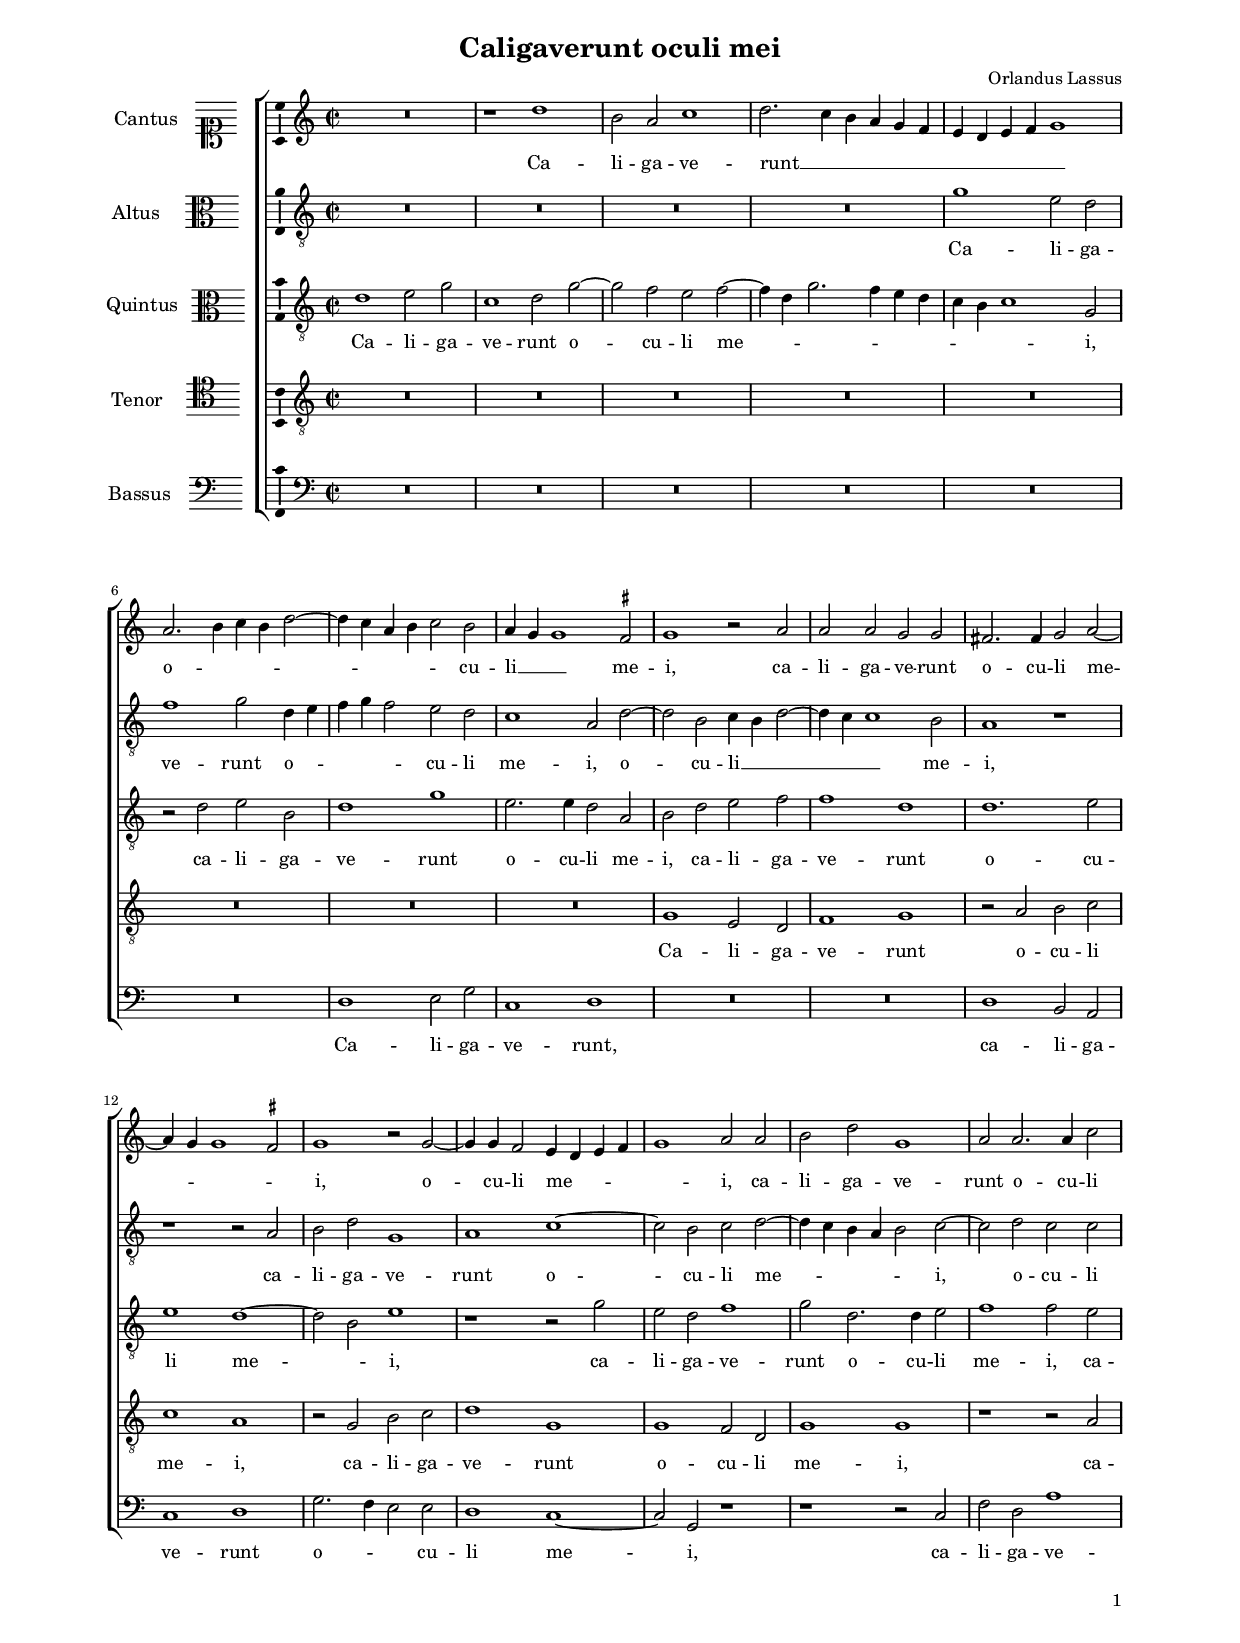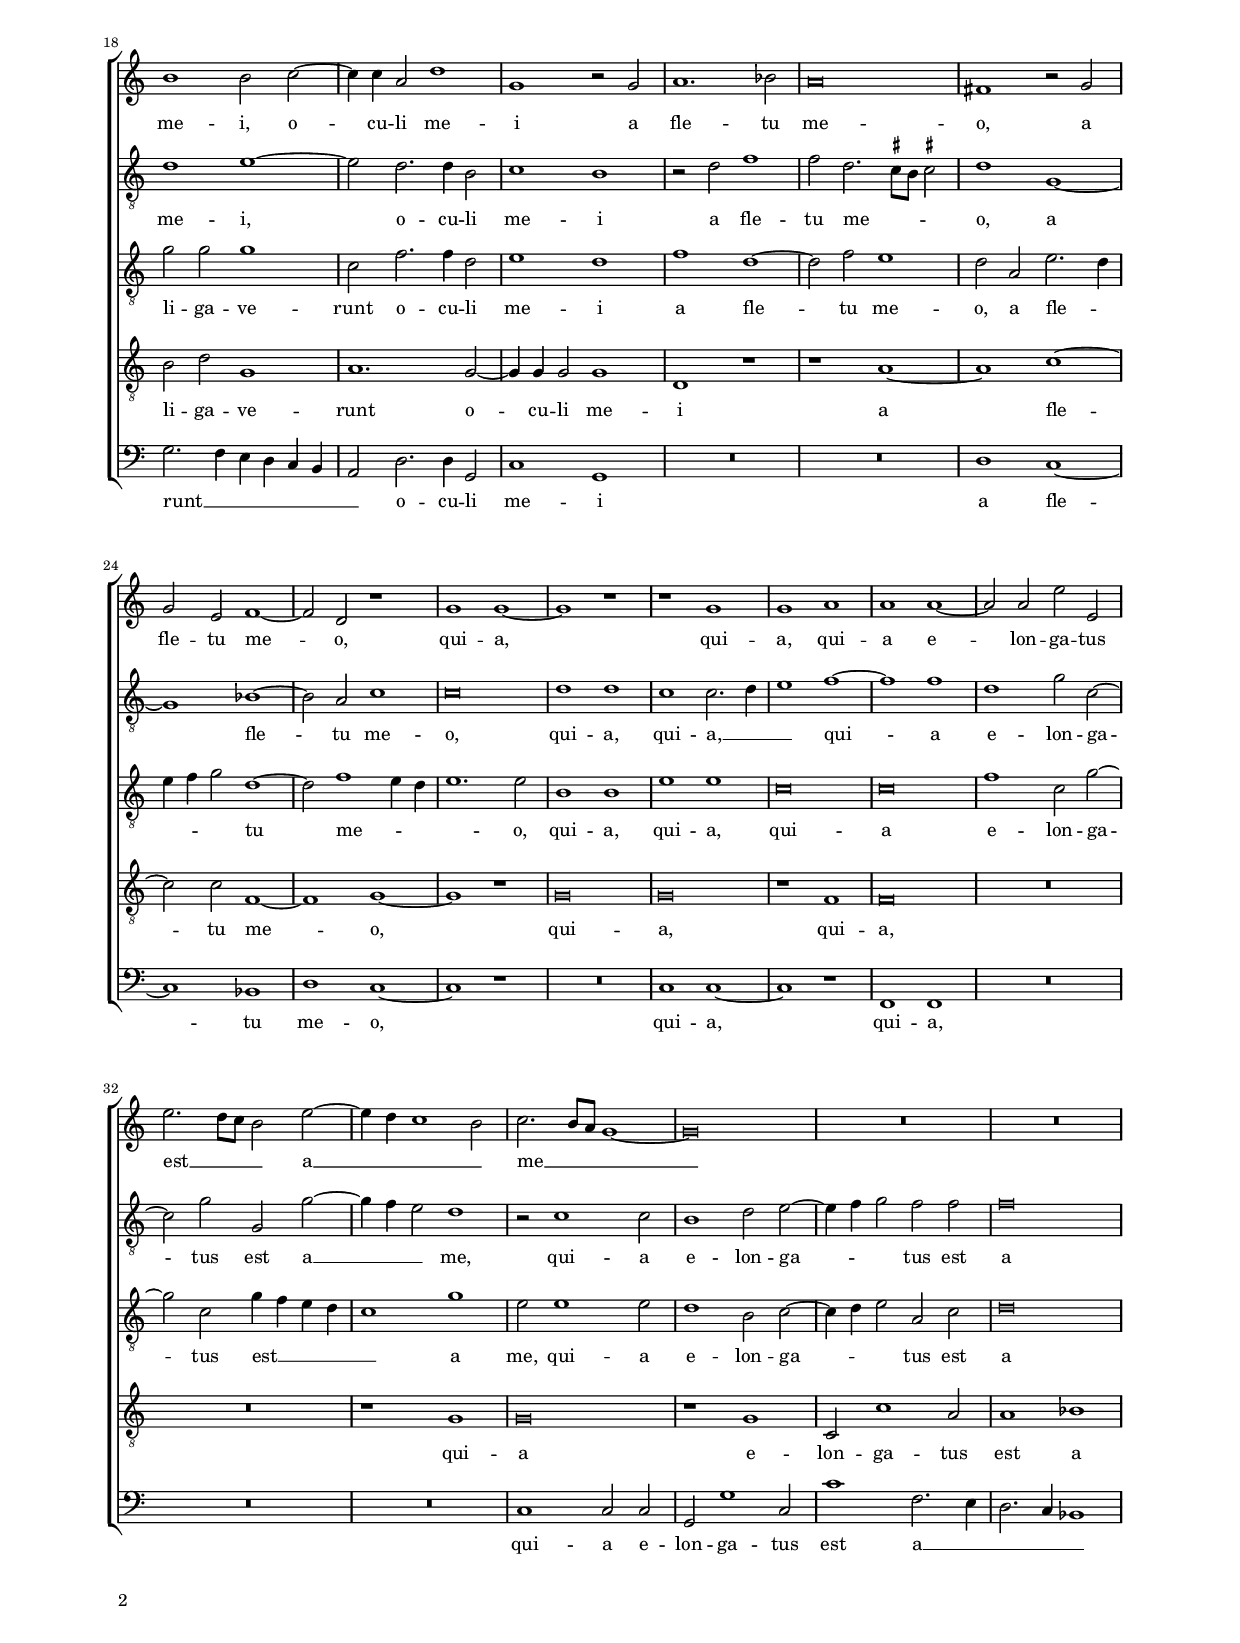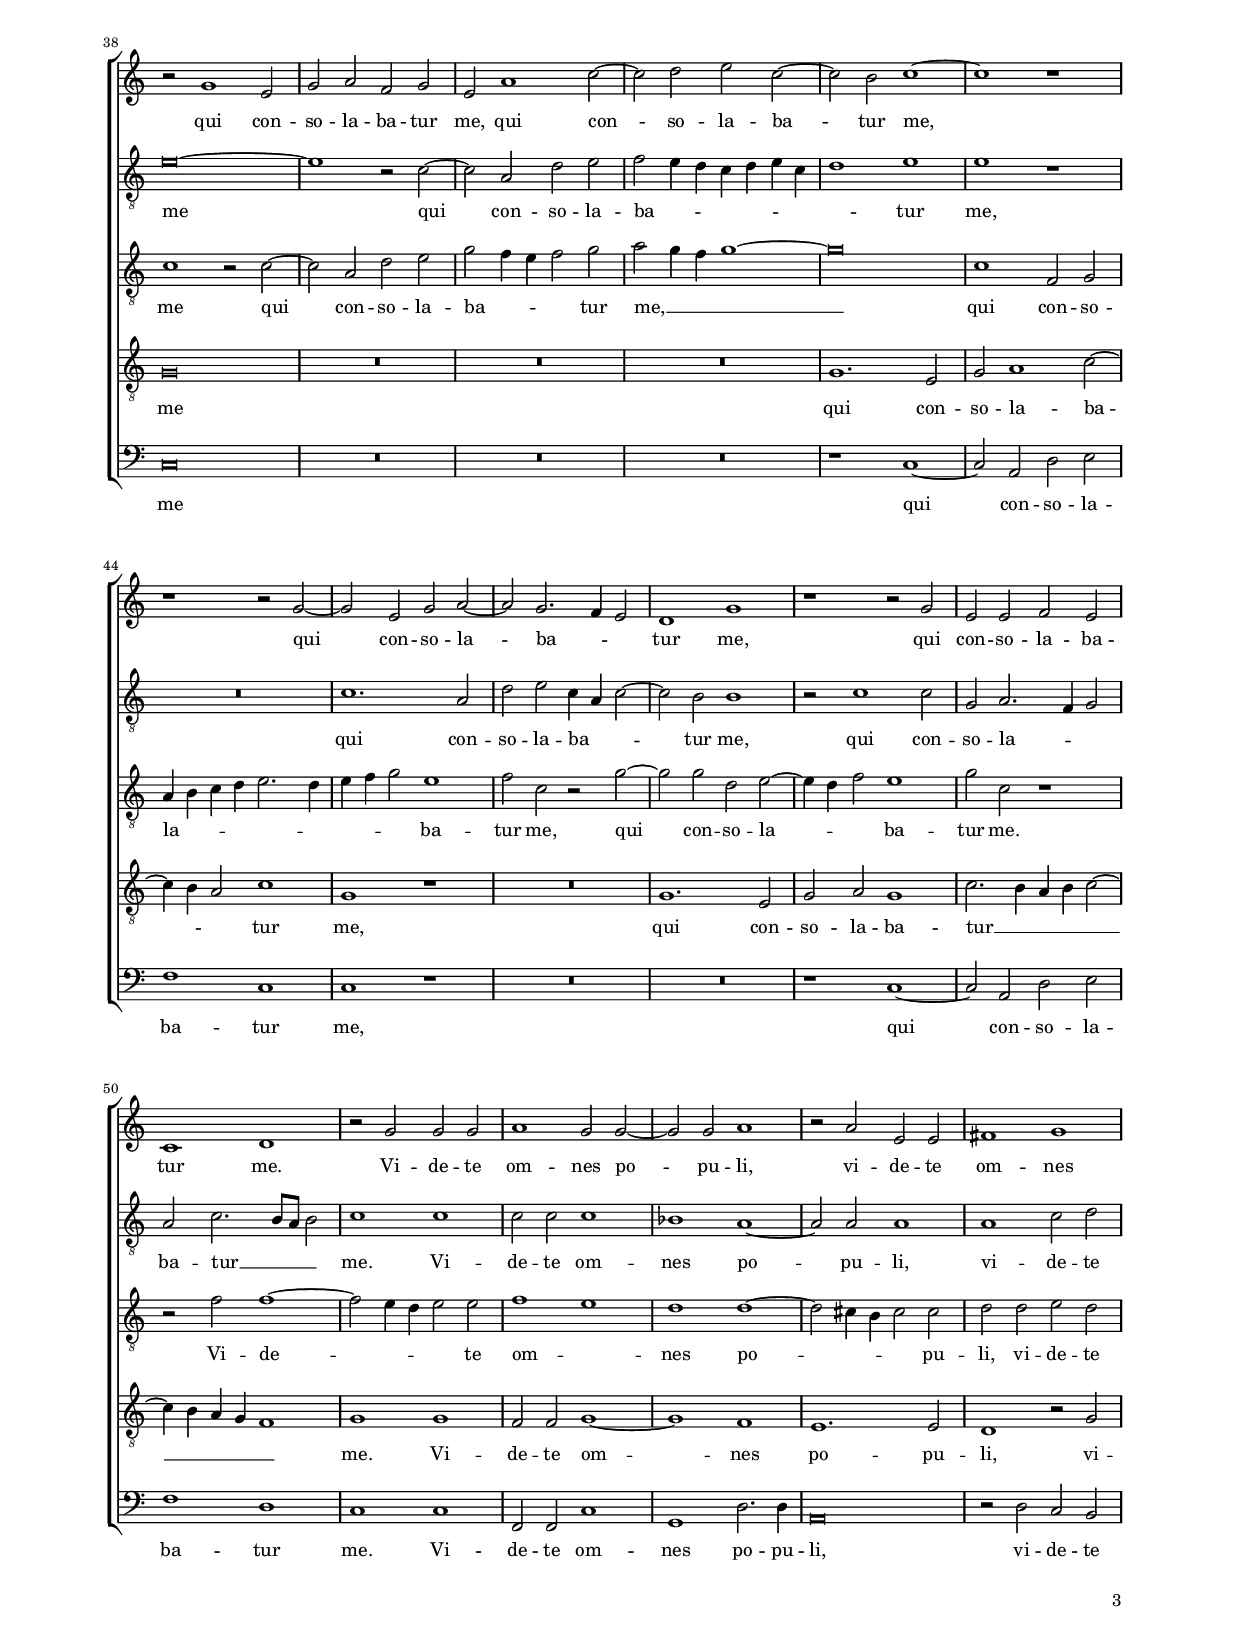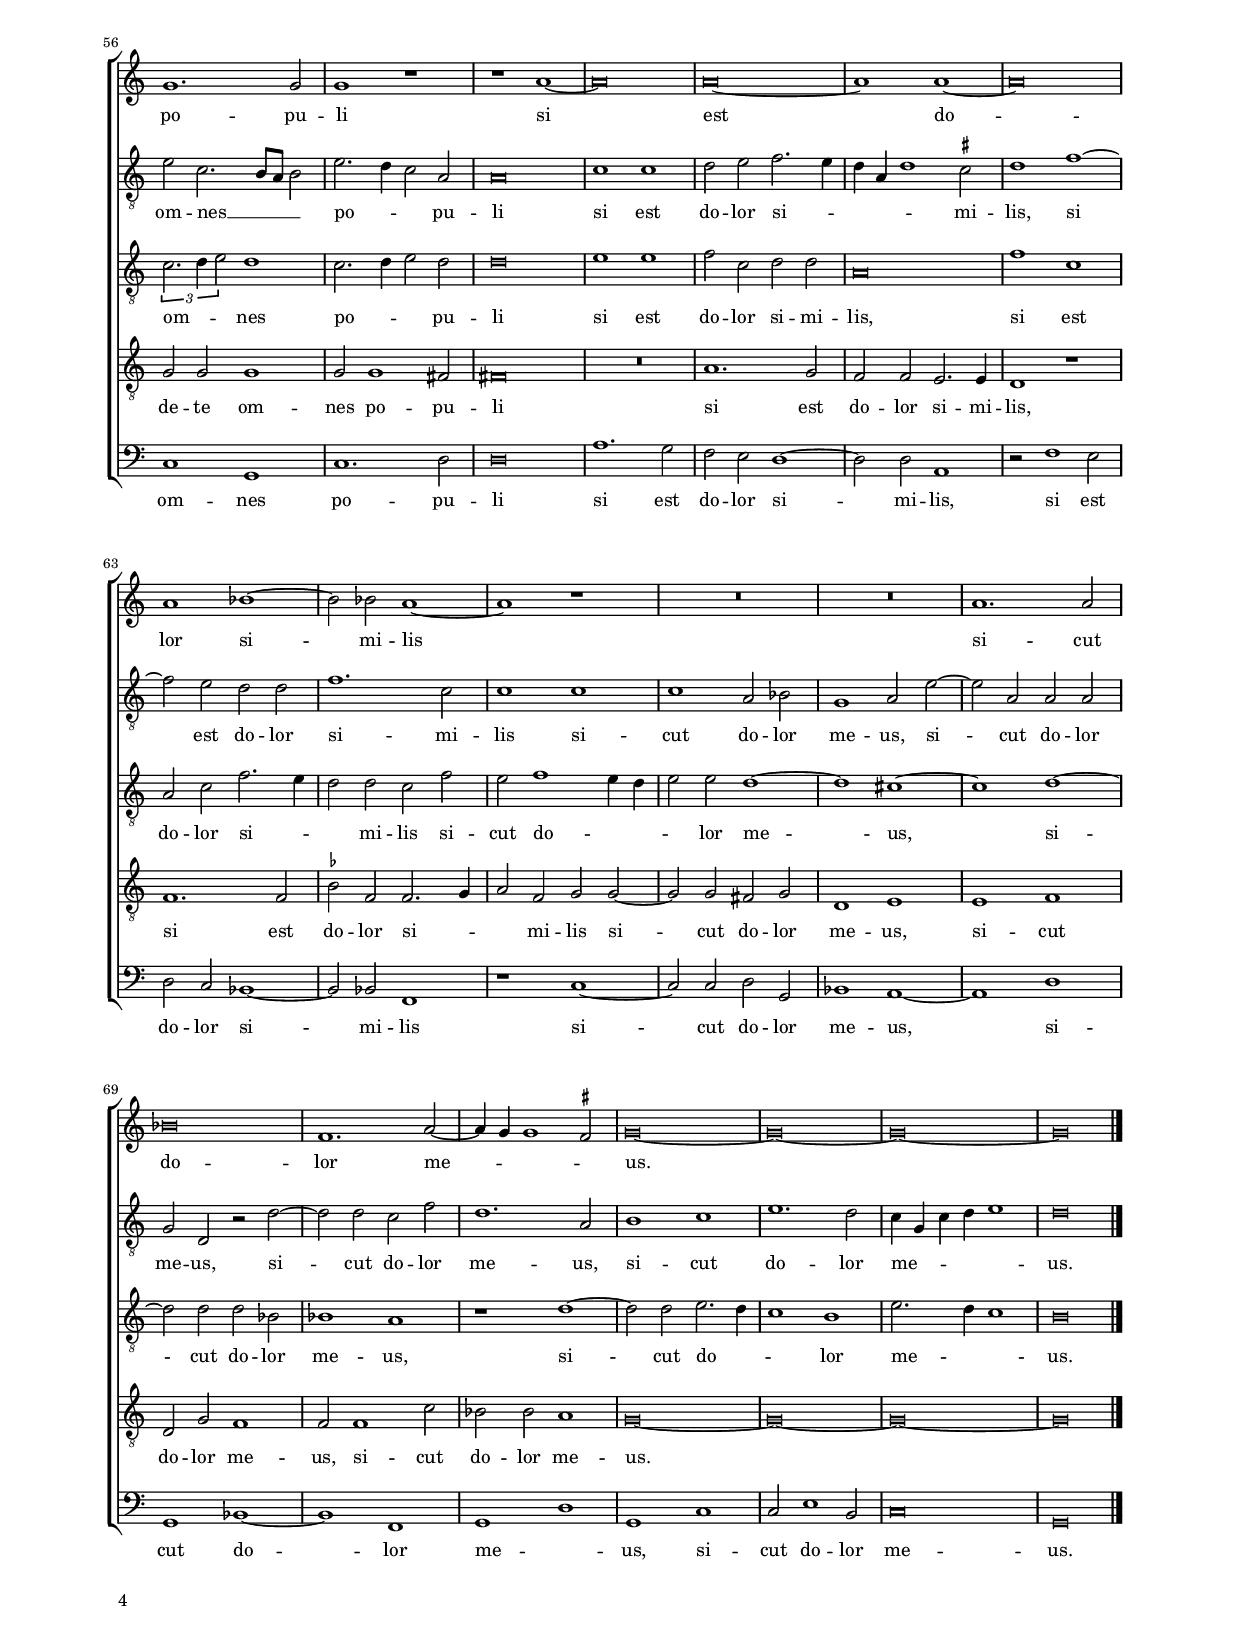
\header
{
  title="Caligaverunt oculi mei"
  composer="Orlandus Lassus"
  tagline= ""
}

\version "2.22.0"
\include "deutsch.ly"
#(set-global-staff-size 15)
#(ly:set-option 'point-and-click #f)



\paper
	{
	top-margin = 1.8 \cm
	bottom-margin = 1.2 \cm
	left-margin = 2 \cm
	right-margin = 2 \cm
	ragged-bottom = ##f
	ragged-last-bottom = ##t
	print-page-number = ##f
	system-system-spacing = #'((basic-distance . 17) (minimum-distance . 14) (padding . 7) (strechability . 150))
    oddFooterMarkup=\markup   \fill-line { "" \fromproperty #'page:page-number-string }
    evenFooterMarkup=\markup  \fill-line { \fromproperty #'page:page-number-string "" }
    last-bottom-spacing = #'((basic-distance . 12) (minimum-distance . 7) (padding . 4))
%	systems-per-page = 3
%	min-systems-per-page = 3
	}

	
global = {
	\key c \major
	\time 2/2 \set Score.measureLength = #(ly:make-moment 2/1)
    \set Score.tempoHideNote = ##t
    \tempo 2 = 90
	\skip 1*2*75 \bar "|."
	}

	ficta = { \once \set suggestAccidentals = ##t }
	
	forget = #(define-music-function (music) (ly:music?) #{
		\accidentalStyle forget
		$music
		\accidentalStyle default
		#})
    
    m = \melisma
    me = \melismaEnd
	

incipitcantus = \markup { \score {
	{
	\set Staff.instrumentName = \markup { \fontsize #1 "Cantus" }
	\key c \major
	\clef soprano
	s4 \bar ""
	}
	\layout  {
	raggedright = ##t
	indent = 1.6 \cm
	line-width = 2.5\cm
	\context { \Staff \remove Time_signature_engraver }
	\override Staff.Clef.Y-extent = #'(0 . 0)
	}} \hspace #1 }
      
      
incipitaltus = \markup { \score {
	{
	\set Staff.instrumentName = \markup { \fontsize #1 "Altus" }
	\key c \major
	\clef alto
	s4 \bar ""
	}
	\layout  {
	raggedright = ##t
	indent = 1.6 \cm
	line-width = 2.5\cm
	\context { \Staff \remove Time_signature_engraver }
	\override Staff.Clef.Y-extent = #'(0 . 0)
	}} \hspace #1 }
      
      
incipitquintus = \markup { \score {
	{
	\set Staff.instrumentName = \markup { \fontsize #1 "Quintus" }
	\key c \major
	\clef alto
	s4 \bar ""
	}
	\layout  {
	raggedright = ##t
	indent = 1.6 \cm
	line-width = 2.5\cm
	\context { \Staff \remove Time_signature_engraver }
	\override Staff.Clef.Y-extent = #'(0 . 0)
	}} \hspace #1 }
      

incipittenor = \markup { \score {
	{
	\set Staff.instrumentName = \markup { \fontsize #1 "Tenor" }
	\key c \major
	\clef tenor
	s4 \bar ""
	}
	\layout  {
	raggedright = ##t
	indent = 1.6 \cm
	line-width = 2.5\cm
	\context { \Staff \remove Time_signature_engraver }
	\override Staff.Clef.Y-extent = #'(0 . 0)
	}} \hspace #1 }
      
      
incipitbassus = \markup { \score {
	{
	\set Staff.instrumentName = \markup { \fontsize #1 "Bassus" }
	\key c \major
	\clef bass
	s4 \bar ""
	}
	\layout  {
	raggedright = ##t
	indent = 1.6 \cm
	line-width = 2.5\cm
	\context { \Staff \remove Time_signature_engraver }
	\override Staff.Clef.Y-extent = #'(0 . 0)
	}} \hspace #1 }


cantus = \relative c''
	{
	R\breve
	r1 d
	h2 a c1
	d2. \m c4 h a g f
%5
	e4 d e f g1 \me |
	a2. \m h4 c h d2~
	d4 c a h c2 \me h
	a4 \m g g1 \me \ficta fis2
	g1 r2 a
%10
	a2 a g g |
	fis2. fis4 g2 a~
	a4 \m g g1 \ficta fis2 \me
	g1 r2 g~
	g4 g f2 e4 \m d e f
%15
	g1 \me a2 a |
	h2 d g,1
	a2 a2. a4 c2
	h1 h2 c~
	c4 c a2 d1
%20
	g,1 r2 g |
	a1. b2
	a\breve
	fis1 r2 g
	g2 e f1~
%25
	f2 d r1 |
	g1 g~ |
	g1 r
	r1 g
	g1 a
%30
	a1 a~ |
	a2 a e' e,
	e'2. \m d8 c h2 \me e~
	e4 \m d c1 h2 \me
	c2. \m h8 a g1~
%35
	g\breve \me |
	R\breve
	R\breve
	r2 g1 e2
	g2 a f g
%40
	e2 a1 c2~ |
	c2 d e c~
	c2 h c1~
	c1 r
	r1 r2 g~
%45
	g2 e g a~ |
	a2 g2. \m f4 e2 \me
	d1 g
	r1 r2 g
	e2 e f e
%50
	c1 d |
	r2 g g g
	a1 g2 g~
	g2 g a1
	r2 a e e
%55
	fis1 g |
	g1. g2
	g1 r
	r1 a~
	a\breve
%60
	a\breve~ |
	a1 a~
	a\breve
	a1 b~
	b2 b a1~
%65
	a1 r |
	R\breve
	R\breve
	a1. a2
	b\breve
%70
	f1. a2~ |
	a4 \m g g1 \ficta fis2 \me
	g\breve~
	g\breve~
	g\breve~
%75
	g\breve
	}
	


altus = \relative c'
    {
	R\breve
	R\breve
	R\breve
	R\breve
%5
	g'1 e2 d |
	f1 g2 d4 \m e
	f4 g f2 \me e d
	c1 a2 d~
	d2 h c4 \m h d2~
%10
	d4 c c1 \me h2 |
	a1 r
	r1 r2 a
	h2 d g,1
	a1 c~
%15
	c2 h c d~ |
	d4 \m c h a h2 \me c~
	c2 d c c
	d1 e~
	e2 d2. d4 h2
%20
	c1 h |
	r2 d f1
	f2 d2. \m \ficta cis8 h \ficta cis!2 \me
	d1 g,~
	g1 b~
%25
	b2 a c1 |
	c\breve
	d1 d
	c1 c2. \m d4
	e1 \me f~
%30
	f1 f |
	d1 g2 c,~
	c2 g' g, g'~
	g4 \m f e2 \me d1
	r2 c1 c2
%35
	h1 d2 e~ |
	e4 \m f g2 \me f f
	f\breve
	e\breve~
	e1 r2 c~
%40
	c2 a d e |
	f2 \m e4 d c d e c
	d1 \me e
	e1 r
	R\breve
%45
	c1. a2 |
	d2 e c4 \m a c2~
	c2 \me h h1
	r2 c1 c2
	g2 a2. \m f4 g2 \me
%50
	a2 c2. \m h8 a h2 \me |
	c1 c
	c2 c c1
	b1 a~
	a2 a a1
%55
	a1 c2 d |
	e2 c2. \m h8 a h2 \me
	e2. \m d4 c2 \me a
	a\breve
	c1 c
%60
	d2 e f2. \m e4 |
	d4 a d1 \me \ficta cis2
	d1 f~
	f2 e d d
	f1. c2
%65
	c1 c |
	c1 a2 b
	g1 a2 e'~
	e2 a, a a
	g2 d r d'~
%70
	d2 d c f |
	d1. a2
	h1 c
	e1. d2
	c4 \m g c d e1 \me
%75
	d\breve
	}
	
	
quintus = \relative c'
	{
	d1 e2 g
	c,1 d2 g~
	g2 f e f~
	f4 \m d g2. f4 e d
%5
	c4 h c1 \me g2 |
	r2 d' e h
	d1 g
	e2. e4 d2 a
	h2 d e f
%10
	f1 d |
	d1. e2
	e1 d~
	d2 \m h \me e1
	r1 r2 g
%15
	e2 d f1 |
	g2 d2. d4 e2
	f1 f2 e
	g2 g g1
	c,2 f2. f4 d2
%20
	e1 d |
	f1 d~
	d2 f e1
	d2 a e'2. \m d4
	e4 f g2 \me d1~
%25
	d2 f1 \m e4 d |
	e1. \me e2
	h1 h
	e1 e
	c\breve
%30
	c\breve |
	f1 c2 g'~
	g2 c, g'4 \m f e d
	c1 \me g'
	e2 e1 e2
%35
	d1 h2 c~ |
	c4 \m d e2 \me a, c
	d\breve
	c1 r2 c~
	c2 a d e
%40
	g2 \m f4 e f2 \me g |
	a2 \m g4 f g1~
	g\breve \me
	c,1 f,2 g
	a4 \m h c d e2. d4
%45
	e4 f g2 \me e1 |
	f2 c r g'~
	g2 g d e~
	e4 \m d f2 \me e1
	g2 c, r1
%50
	r2 f f1~ |
	f2 \m e4 d e2 \me e
	f1 \m e \me
	d1 d~
	d2 \m cis4 h cis2 \me cis
%55
	d2 d e d |
	\tuplet 3/2 { c2. \m d4 e2 \me } d1
	c2. \m d4 e2 \me d
	d\breve
	e1 e
%60
	f2 c d d |
	a\breve
	f'1 c
	a2 c f2. \m e4
	d2 \me d c f
%65
	e2 f1 \m e4 d |
	e2 \me e d1~
	d1 cis~
	cis1 d~
	d2 d d b
%70
	b1 a |
	r1 d~
	d2 d e2. \m d4
	c1 \me h
	e2. \m d4 c1 \me
%75
	h\breve
	}
	

tenor = \relative c'
	{
	R\breve
	R\breve
	R\breve
	R\breve
%5
	R\breve
	R\breve
	R\breve
	R\breve
	g1 e2 d
%10
	f1 g |
	r2 a h c
	c1 a
	r2 g h c
	d1 g,
%15
	g1 f2 d |
	g1 g
	r1 r2 a
	h2 d g,1
	a1. g2~
%20
	g4 g g2 g1 |
	d1 r
	r1 a'~
	a1 c~
	c2 c f,1~
%25
	f1 g~ |
	g1 r
	g\breve
	g\breve
	r1 f
%30
	f\breve |
	R\breve
	R\breve
	r1 g
	g\breve
%35
	r1 g |
	c,2 c'1 a2
	a1 b
	g\breve
	R\breve
%40
	R\breve |
	R\breve
	g1. e2
	g2 a1 c2~
	c4 \m h a2 \me c1
%45
	g1 r |
	R\breve
	g1. e2
	g2 a g1
	c2. \m h4 a h c2~
%50
	c4 h a g f1 \me |
	g1 g
	f2 f g1~
	g1 f
	e1. e2
%55
	d1 r2 g |
	g2 g g1
	g2 g1 fis2
	fis\breve
	R\breve
%60
	a1. g2 |
	f2 f e2. e4
	d1 r
	f1. f2
	\ficta b2 f f2. \m g4
%65
	a2 \me f g g~ |
	g2 g fis g
	d1 e
	e1 f
	d2 g f1
%70
	f2 f1 c'2 |
	b2 b a1
	g\breve~
	g\breve~
	g\breve~
%75
	g\breve
	}


bassus = \relative c
	{
	R\breve
	R\breve
	R\breve
	R\breve
%5
	R\breve
	R\breve
	d1 e2 g
	c,1 d
	R\breve
%10
	R\breve |
	d1 h2 a
	c1 d
	g2. \m f4 e2 \me e
	d1 c~
%15
	c2 g r1 |
	r1 r2 c
	f2 d a'1
	g2. \m f4 e d c h
	a2 \me d2. d4 g,2
%20
	c1 g |
	R\breve
	R\breve
	d'1 c~
	c1 b
%25
	d1 c~ |
	c1 r
	R\breve
	c1 c~
	c1 r
%30
	f,1 f |
	R\breve
	R\breve
	R\breve
	c'1 c2 c
%35
	g2 g'1 c,2 |
	c'1 f,2. \m e4
	d2. c4 b1 \me
	c\breve
	R\breve
%40
	R\breve |
	R\breve
	r1 c~
	c2 a d e
	f1 c
%45
	c1 r |
	R\breve
	R\breve
	r1 c~
	c2 a d e
%50
	f1 d |
	c1 c
	f,2 f c'1
	g1 d'2. d4
	a\breve
%55
	r2 d c h |
	c1 g
	c1. d2
	d\breve
	a'1. g2
%60
	f2 e d1~ |
	d2 d a1
	r2 f'1 e2
	d2 c b1~
	b2 b f1
%65
	r1 c'~ |
	c2 c d g,
	b1 a~
	a1 d
	g,1 b~
%70
	b1 f |
	g1 \m d' \me
	g,1 c
	c2 e1 h2
	c\breve
%75
	g\breve
	}
	
lyricscantus = \lyricmode {
	Ca -- li -- ga -- ve -- runt __ o -- cu -- li __ me -- i,
	ca -- li -- ga -- ve -- runt o -- cu -- li me -- i,
	o -- cu -- li me -- i,
	ca -- li -- ga -- ve -- runt o -- cu -- li me -- i,
	o -- cu -- li me -- i
	a fle -- tu me -- o,
	a fle -- tu me -- o,
	qui -- a,
	qui -- a,
	qui -- a e -- lon -- ga -- tus est __ a __ me __
	qui con -- so -- la -- ba -- tur me,
	qui con -- so -- la -- ba -- tur me,
	qui con -- so -- la -- ba -- tur me,
	qui con -- so -- la -- ba -- tur me.
	Vi -- de -- te om -- nes po -- pu -- li,
	vi -- de -- te om -- nes po -- pu -- li
	si est do -- lor si -- mi -- lis si -- cut do -- lor me -- us.
	}
	
	
lyricsaltus = \lyricmode {
	Ca -- li -- ga -- ve -- runt o -- cu -- li me -- i,
	o -- cu -- li __ me -- i,
	ca -- li -- ga -- ve -- runt o -- cu -- li me -- i,
	o -- cu -- li me -- i,
	o -- cu -- li me -- i
	a fle -- tu me -- o,
	a fle -- tu me -- o,
	qui -- a,
	qui -- a, __
	qui -- a e -- lon -- ga -- tus est a __ me,
	qui -- a e -- lon -- ga -- tus est a me
	qui con -- so -- la -- ba -- tur me,
	qui con -- so -- la -- ba -- tur me,
	qui con -- so -- la -- ba -- tur __ me.
	Vi -- de -- te om -- nes po -- pu -- li,
	vi -- de -- te om -- nes __ po -- pu -- li
	si est do -- lor si -- mi -- lis,
	si est do -- lor si -- mi -- lis si -- cut do -- lor me -- us,
	si -- cut do -- lor me -- us,
	si -- cut do -- lor me -- us,
	si -- cut do -- lor me -- us.
	}


lyricsquintus = \lyricmode {
	Ca -- li -- ga -- ve -- runt o -- cu -- li me -- i,
	ca -- li -- ga -- ve -- runt o -- cu -- li me -- i,
	ca -- li -- ga -- ve -- runt o -- cu -- li me -- i,
	ca -- li -- ga -- ve -- runt o -- cu -- li me -- i,
	ca -- li -- ga -- ve -- runt o -- cu -- li me -- i
	a fle -- tu me -- o,
	a fle -- tu me -- o,
	qui -- a,
	qui -- a,
	qui -- a e -- lon -- ga -- tus est __ a me,
	qui -- a e -- lon -- ga -- tus est a me
	qui con -- so -- la -- ba -- tur me, __
	qui con -- so -- la -- ba -- tur me,
	qui con -- so -- la -- ba -- tur me.
	Vi -- de -- te om -- nes po -- pu -- li,
	vi -- de -- te om -- nes po -- pu -- li
	si est do -- lor si -- mi -- lis,
	si est do -- lor si -- mi -- lis si -- cut do -- lor me -- us,
	si -- cut do -- lor me -- us,
	si -- cut do -- lor me -- us.
	}

	
lyricstenor = \lyricmode {
	Ca -- li -- ga -- ve -- runt o -- cu -- li me -- i,
	ca -- li -- ga -- ve -- runt o -- cu -- li me -- i,
	ca -- li -- ga -- ve -- runt o -- cu -- li me -- i
	a fle -- tu me -- o,
	qui -- a,
	qui -- a,
	qui -- a e -- lon -- ga -- tus est a me
	qui con -- so -- la -- ba -- tur me,
	qui con -- so -- la -- ba -- tur __ me.
	Vi -- de -- te om -- nes po -- pu -- li,
	vi -- de -- te om -- nes po -- pu -- li
	si est do -- lor si -- mi -- lis,
	si est do -- lor si -- mi -- lis si -- cut do -- lor me -- us,
	si -- cut do -- lor me -- us,
	si -- cut do -- lor me -- us.
	}
	
	
lyricsbassus = \lyricmode {
	Ca -- li -- ga -- ve -- runt,
	ca -- li -- ga -- ve -- runt o -- cu -- li me -- i,
	ca -- li -- ga -- ve -- runt __ o -- cu -- li me -- i
	a fle -- tu me -- o,
	qui -- a,
	qui -- a,
	qui -- a e -- lon -- ga -- tus est a __ me
	qui con -- so -- la -- ba -- tur me,
	qui con -- so -- la -- ba -- tur me.
	Vi -- de -- te om -- nes po -- pu -- li,
	vi -- de -- te om -- nes po -- pu -- li
	si est do -- lor si -- mi -- lis,
	si est do -- lor si -- mi -- lis si -- cut do -- lor me -- us,
	si -- cut do -- lor me -- us,
	si -- cut do -- lor me -- us.
	}
	

\score
{  
    \transpose c c {
	\new ChoirStaff \with { \override StaffGrouper.staff-staff-spacing.basic-distance = #12 }
	<<
	
	\new Staff << \global
	\new Voice="v1" {
		\set Staff.instrumentName=\incipitcantus
		\set Staff.midiInstrument = "reed organ"
		\clef violin
		\cantus }
	\new Lyrics \lyricsto "v1" {\lyricscantus }
	>>

	
	\new Staff << \global
	\new Voice="v2" {
		\set Staff.instrumentName=\incipitaltus
		\set Staff.midiInstrument = "reed organ"
		\clef "G_8" 
		\altus}
	\new Lyrics \lyricsto "v2" {\lyricsaltus }
	>>

	
	\new Staff << \global
	\new Voice="v5" {
		\set Staff.instrumentName=\incipitquintus
		\set Staff.midiInstrument = "reed organ"
		\clef "G_8"
		\quintus}
	\new Lyrics \lyricsto "v5" {\lyricsquintus }
	>>
	
	
	\new Staff << \global
	\new Voice="v3" {
		\set Staff.instrumentName=\incipittenor
		\set Staff.midiInstrument = "reed organ"
		\clef "G_8"
		\tenor }
	\new Lyrics \lyricsto "v3" {\lyricstenor }
	>>
	

	\new Staff << \global
	\new Voice="v4" {
		\set Staff.instrumentName=\incipitbassus
		\set Staff.midiInstrument = "reed organ"
		\clef "bass" 
		\bassus }
	\new Lyrics \lyricsto "v4" {\lyricsbassus}
	>>
	
	>>
    } % transpose
		
	\layout
	{
    indent = 2.5\cm
	\context { \Lyrics \override VerticalAxisGroup.nonstaff-relatedstaff-spacing.padding = #1.4 }
%	\context { \Lyrics \override LyricText.font-size = #1 }
	\context { \Staff \override TimeSignature.break-visibility = #end-of-line-invisible }
	\context { \Staff \consists "Ambitus_engraver" }
	\context { \Score \override BarNumber.padding = #2 }
	\context { \Voice \override NoteHead.style = #'baroque }
	}
	
\midi
	{
	}
	
}


% EOF
